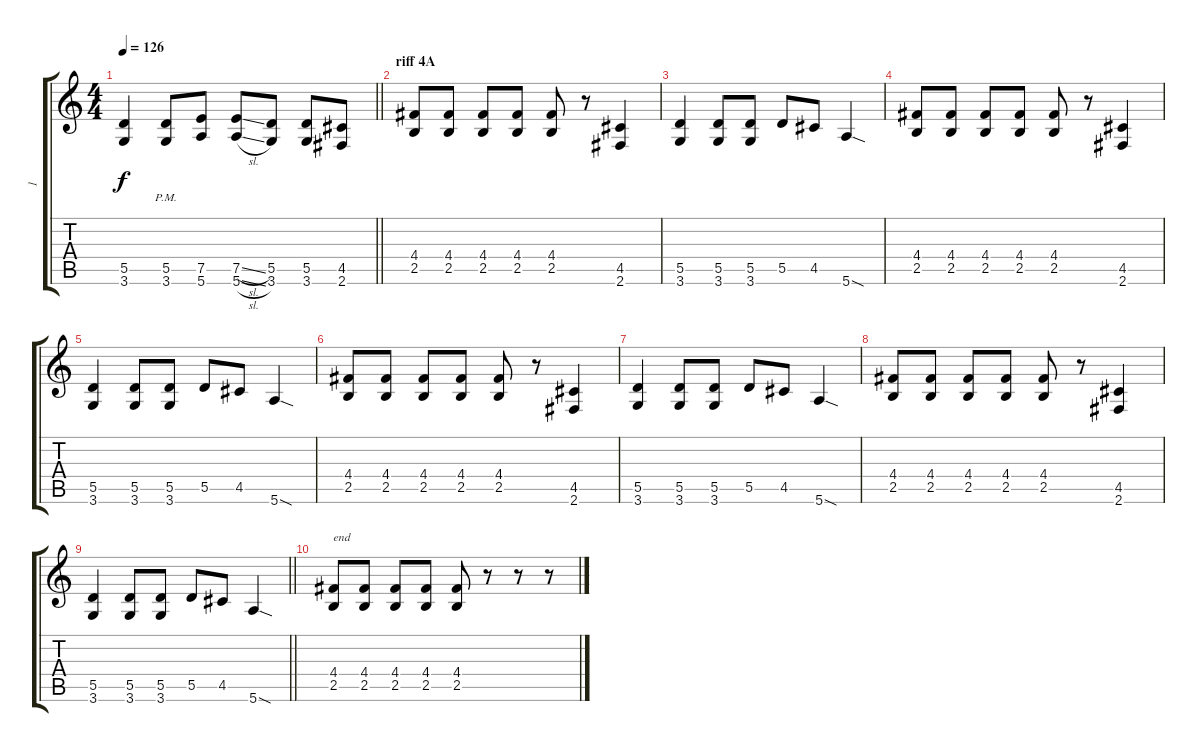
\track ("1" "1") {instrument overdrivenguitar}
\staff {score tabs}
\tuning (E4 B3 G3 D3 A2 E2) {hide}
\ts (4 4)
\tempo 126
\clef g2
\barLineRight lightlight
\ks c
(5.5 3.6).4{dy f} (5.5{pm} 3.6{pm}).8 (7.5 5.6).8 (7.5{sl} 5.6{sl}).8 (5.5 3.6).8 (5.5 3.6).8 (4.5 2.6).8 |
\section ("" "riff 4A")
(4.4 2.5).8 (4.4 2.5).8 (4.4 2.5).8 (4.4 2.5).8 (4.4 2.5).8 r.8 (4.5 2.6).4 |
(5.5 3.6).4 (5.5 3.6).8 (5.5 3.6).8 5.5.8 4.5.8 5.6{sod}.4 |
(4.4 2.5).8 (4.4 2.5).8 (4.4 2.5).8 (4.4 2.5).8 (4.4 2.5).8 r.8 (4.5 2.6).4 |
(5.5 3.6).4 (5.5 3.6).8 (5.5 3.6).8 5.5.8 4.5.8 5.6{sod}.4 |
(4.4 2.5).8 (4.4 2.5).8 (4.4 2.5).8 (4.4 2.5).8 (4.4 2.5).8 r.8 (4.5 2.6).4 |
(5.5 3.6).4 (5.5 3.6).8 (5.5 3.6).8 5.5.8 4.5.8 5.6{sod}.4 |
(4.4 2.5).8 (4.4 2.5).8 (4.4 2.5).8 (4.4 2.5).8 (4.4 2.5).8 r.8 (4.5 2.6).4 |
\barLineRight lightlight
(5.5 3.6).4 (5.5 3.6).8 (5.5 3.6).8 5.5.8 4.5.8 5.6{sod}.4 |
(4.4 2.5).8{txt "end"} (4.4 2.5).8 (4.4 2.5).8 (4.4 2.5).8 (4.4 2.5).8 r.8 r.8 r.8
